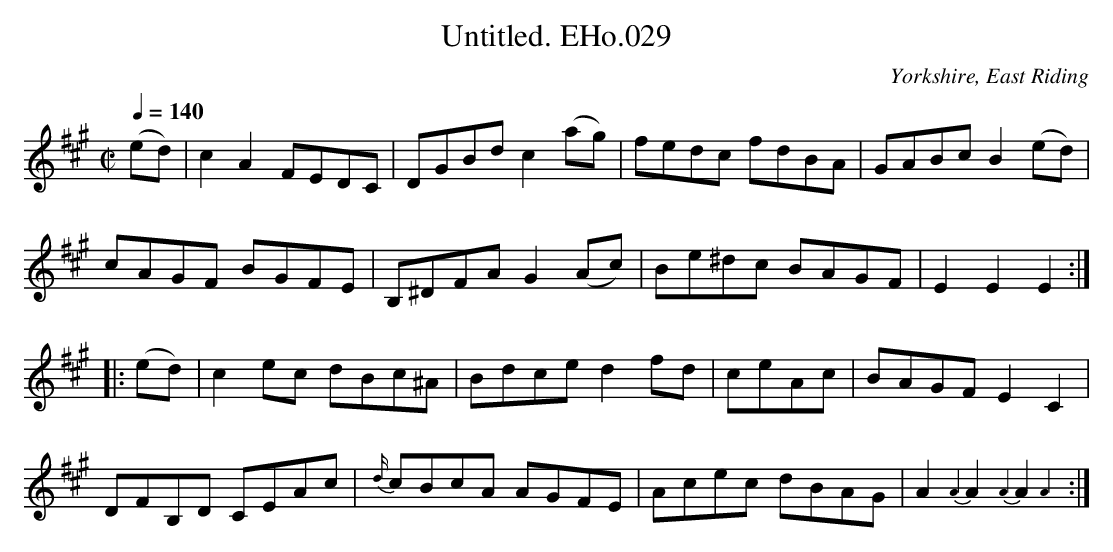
X:1
T:Untitled. EHo.029
M:C|
L:1/8
Q:1/4=140
O:Yorkshire, East Riding
K:A
(ed)|c2A2FEDC|DGBdc2(ag)|fedc fdBA|GABcB2(ed)|
cAGF BGFE|B,^DFAG2(Ac)|Be^dc BAGF|E2E2E2:|
|:(ed)|c2ec dBc^A|Bdced2fd|ceAc|BAGFE2C2|
DFB,D CEAc|{d/}cBcA AGFE|Acec dBAG|A2{A2}A2{A2}A2{A2}:|
}
